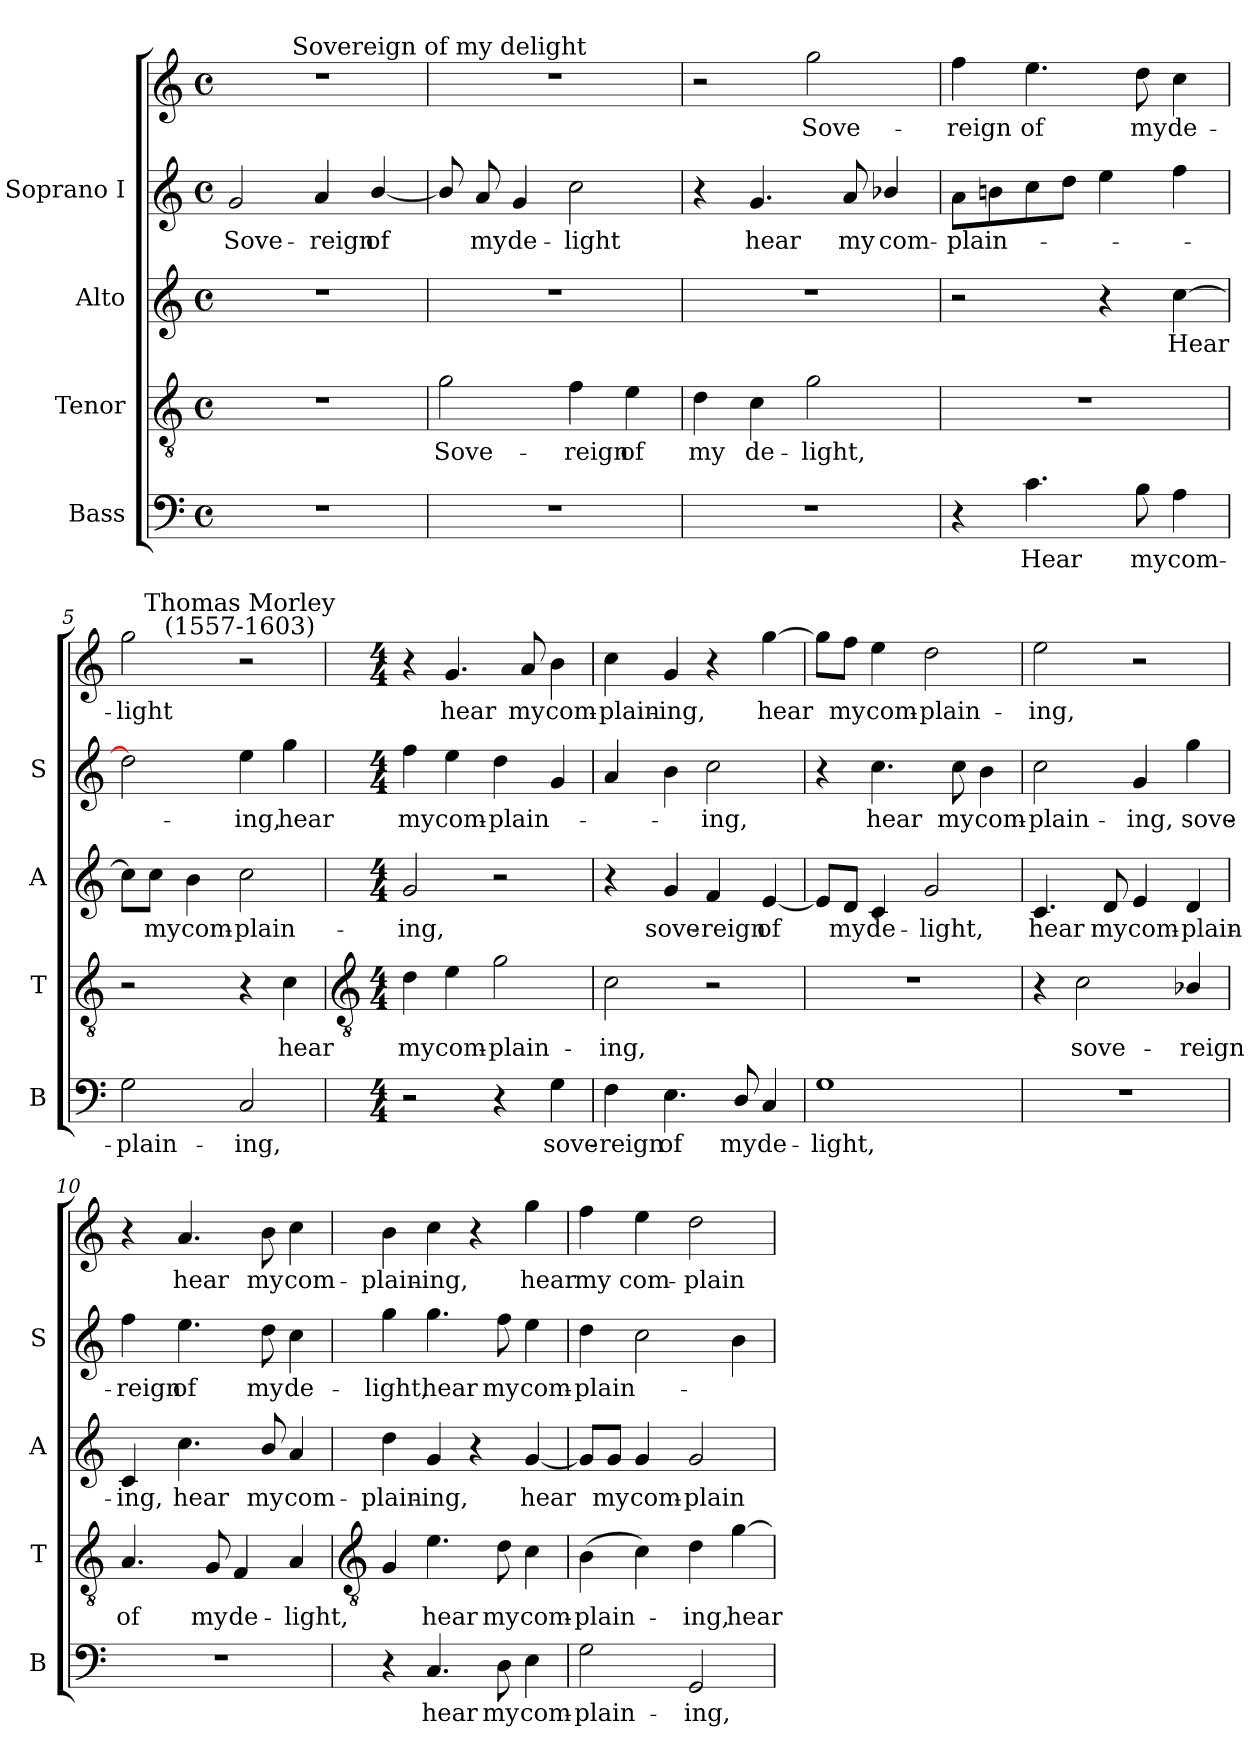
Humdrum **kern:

**kern	**text	**kern	**text	**kern	**text	**kern	**text	**kern	**text
*part4	*part4	*part3	*part3	*part2	*part2	*part1	*part1	*part1	*part1
*staff5	*staff5	*staff4	*staff4	*staff3	*staff3	*staff2	*staff2	*staff1	*staff1
*I"Bass	*	*I"Tenor	*	*I"Alto	*	*I"Soprano I	*	*	*
*I'B	*	*I'T	*	*I'A	*	*I'S	*	*	*
*clefF4	*	*clefGv2	*	*clefG2	*	*clefG2	*	*clefG2	*
*k[]	*	*k[]	*	*k[]	*	*k[]	*	*k[]	*
*C:	*	*C:	*	*C:	*	*C:	*	*C:	*
*M4/4	*	*M4/4	*	*M4/4	*	*M4/4	*	*M4/4	*
*met(c)	*	*met(c)	*	*met(c)	*	*met(c)	*	*met(c)	*
=1	=1	=1	=1	=1	=1	=1	=1	=1	=1
!	!	!	!	!	!	!	!LO:LY:b	!	!
1r	.	1r	.	1r	.	2g	Sove-	1r	.
!	!	!	!	!	!	!	!LO:LY:b	!	!
.	.	.	.	.	.	4a	-reign	.	.
!	!	!	!	!	!	!	!LO:LY:b	!	!
.	.	.	.	.	.	[4b/	of	.	.
=2	=2	=2	=2	=2	=2	=2	=2	=2	=2
!	!	!	!	!	!	!	!	!LO:TX:a:cj:t=Sovereign of my delight	!
!	!	!	!LO:LY:b	!	!	!	!	!	!
1r	.	2g	Sove-	1r	.	8b/]	.	1r	.
!	!	!	!	!	!	!	!LO:LY:b	!	!
.	.	.	.	.	.	8a	my	.	.
!	!	!	!	!	!	!	!LO:LY:b	!	!
.	.	.	.	.	.	4g	de-	.	.
!	!	!	!LO:LY:b	!	!	!	!LO:LY:b	!	!
.	.	4f	-reign	.	.	2cc	-light	.	.
!	!	!	!LO:LY:b	!	!	!	!	!	!
.	.	4e	of	.	.	.	.	.	.
=3	=3	=3	=3	=3	=3	=3	=3	=3	=3
!	!	!	!LO:LY:b	!	!	!	!	!	!
1r	.	4d	my	1r	.	4r	.	2r	.
!	!	!	!LO:LY:b	!	!	!	!LO:LY:b	!	!
.	.	4c	de-	.	.	4.g	-hear	.	.
!	!	!	!LO:LY:b	!	!	!	!	!	!LO:LY:b
.	.	2g	-light,	.	.	.	.	2gg	Sove-
!	!	!	!	!	!	!	!LO:LY:b	!	!
.	.	.	.	.	.	8a	my	.	.
!	!	!	!	!	!	!	!LO:LY:b	!	!
.	.	.	.	.	.	4b-X/	com-	.	.
=4	=4	=4	=4	=4	=4	=4	=4	=4	=4
!	!	!	!	!	!	!	!LO:LY:b	!	!LO:LY:b
4r	.	1r	.	2r	.	8aL	-plain-	4ff	-reign
.	.	.	.	.	.	8bn	.	.	.
!	!LO:LY:b	!	!	!	!	!	!	!	!LO:LY:b
4.c	Hear	.	.	.	.	8cc	.	4.ee	of
.	.	.	.	.	.	8ddJ	.	.	.
.	.	.	.	4r	.	4ee	.	.	.
!	!LO:LY:b	!	!	!	!	!	!	!	!LO:LY:b
8B	my	.	.	.	.	.	.	8dd	my
!	!LO:LY:b	!	!	!	!LO:LY:b	!	!	!	!LO:LY:b
4A	com-	.	.	[4cc	Hear	4ff	.	4cc	de-
=5	=5	=5	=5	=5	=5	=5	=5	=5	=5
!	!LO:LY:b	!	!	!	!	!	!	!	!LO:LY:b
2G	-plain-	2r	.	8cc\L]	.	2dd]	.	2gg	light
!	!	!	!	!	!LO:LY:b	!	!	!	!
.	.	.	.	8cc\J	my	.	.	.	.
!	!	!	!	!	!LO:LY:b	!	!	!	!
.	.	.	.	4b	com-	.	.	.	.
!	!	!	!	!	!	!	!	!LO:TX:a:cj:t=Thomas Morley\n(1557-1603)	!
!	!LO:LY:b	!	!	!	!LO:LY:b	!	!LO:LY:b	!	!
2C	-ing,	4r	.	2cc	-plain-	4ee	ing,	2r	.
!	!	!	!LO:LY:b	!	!	!	!LO:LY:b	!	!
.	.	4c	hear	.	.	4gg	hear	.	.
!!LO:LB:g=z
=6	=6	=6	=6	=6	=6	=6	=6	=6	=6
*	*	*clefGv2	*	*	*	*	*	*	*
*M4/4	*	*M4/4	*	*M4/4	*	*M4/4	*	*M4/4	*
!	!	!	!LO:LY:b	!	!LO:LY:b	!	!LO:LY:b	!	!
2r	.	4d	my	2g	-ing,	4ff	-my	4r	.
!	!	!	!LO:LY:b	!	!	!	!LO:LY:b	!	!LO:LY:b
.	.	4e	com-	.	.	4ee	com-	4.g	hear
!	!	!	!LO:LY:b	!	!	!	!LO:LY:b	!	!
4r	.	2g	-plain-	2r	.	4dd	-plain-	.	.
!	!	!	!	!	!	!	!	!	!LO:LY:b
.	.	.	.	.	.	.	.	8a	my
!	!LO:LY:b	!	!	!	!	!	!	!	!LO:LY:b
4G	sove-	.	.	.	.	4g	.	4b	com-
=7	=7	=7	=7	=7	=7	=7	=7	=7	=7
!	!LO:LY:b	!	!LO:LY:b	!	!	!	!	!	!LO:LY:b
4F	-reign	2c	-ing,	4r	.	4a	.	4cc	plain-
!	!LO:LY:b	!	!	!	!LO:LY:b	!	!	!	!LO:LY:b
4.E	of	.	.	4g	sove-	4b	.	4g	-ing,
!	!	!	!	!	!LO:LY:b	!	!LO:LY:b	!	!
.	.	2r	.	4f	-reign	2cc	ing,	4r	.
!	!LO:LY:b	!	!	!	!	!	!	!	!
8D/	my	.	.	.	.	.	.	.	.
!	!LO:LY:b	!	!	!	!LO:LY:b	!	!	!	!LO:LY:b
4C	de-	.	.	[4e	of	.	.	[4gg	hear
=8	=8	=8	=8	=8	=8	=8	=8	=8	=8
!	!LO:LY:b	!	!	!	!	!	!	!	!
1G	-light,	1r	.	8e/L]	.	4r	.	8gg\L]	.
!	!	!	!	!	!LO:LY:b	!	!	!	!LO:LY:b
.	.	.	.	8d/J	my	.	.	8ff\J	my
!	!	!	!	!	!LO:LY:b	!	!LO:LY:b	!	!LO:LY:b
.	.	.	.	4c	de-	4.cc	-hear	4ee	com-
!	!	!	!	!	!LO:LY:b	!	!	!	!LO:LY:b
.	.	.	.	2g	-light,	.	.	2dd	-plain-
!	!	!	!	!	!	!	!LO:LY:b	!	!
.	.	.	.	.	.	8cc	my	.	.
!	!	!	!	!	!	!	!LO:LY:b	!	!
.	.	.	.	.	.	4b	com-	.	.
=9	=9	=9	=9	=9	=9	=9	=9	=9	=9
!	!	!	!	!	!LO:LY:b	!	!LO:LY:b	!	!LO:LY:b
1r	.	4r	.	4.c	hear	2cc	plain-	2ee	-ing,
!	!	!	!LO:LY:b	!	!	!	!	!	!
.	.	2c	sove-	.	.	.	.	.	.
!	!	!	!	!	!LO:LY:b	!	!	!	!
.	.	.	.	8d	my	.	.	.	.
!	!	!	!	!	!LO:LY:b	!	!LO:LY:b	!	!
.	.	.	.	4e	com-	4g	-ing,	2r	.
!	!	!	!LO:LY:b	!	!LO:LY:b	!	!LO:LY:b	!	!
.	.	4B-X/	-reign	4d	-plain-	4gg	sove-	.	.
=10	=10	=10	=10	=10	=10	=10	=10	=10	=10
!	!	!	!LO:LY:b	!	!LO:LY:b	!	!LO:LY:b	!	!
1r	.	4.A	of	4c	-ing,	4ff	-reign	4r	.
!	!	!	!	!	!LO:LY:b	!	!LO:LY:b	!	!LO:LY:b
.	.	.	.	4.cc	hear	4.ee	of	4.a	-hear
!	!	!	!LO:LY:b	!	!	!	!	!	!
.	.	8G	my	.	.	.	.	.	.
!	!	!	!LO:LY:b	!	!	!	!	!	!
.	.	4F	de-	.	.	.	.	.	.
!	!	!	!	!	!LO:LY:b	!	!LO:LY:b	!	!LO:LY:b
.	.	.	.	8b/	my	8dd	my	8b	my
!	!	!	!LO:LY:b	!	!LO:LY:b	!	!LO:LY:b	!	!LO:LY:b
.	.	4A	-light,	4a	com-	4cc	de-	4cc	com-
!!LO:LB:g=z
=11	=11	=11	=11	=11	=11	=11	=11	=11	=11
*	*	*clefGv2	*	*	*	*	*	*	*
!	!	!	!	!	!LO:LY:b	!	!LO:LY:b	!	!LO:LY:b
4r	.	4G	.	4dd	-plain-	4gg	light,	4b	-plain-
!	!LO:LY:b	!	!LO:LY:b	!	!LO:LY:b	!	!LO:LY:b	!	!LO:LY:b
4.C	hear	4.e	hear	4g	-ing,	4.gg	hear	4cc	-ing,
.	.	.	.	4r	.	.	.	4r	.
!	!LO:LY:b	!	!LO:LY:b	!	!	!	!LO:LY:b	!	!
8D	my	8d	my	.	.	8ff	my	.	.
!	!LO:LY:b	!	!LO:LY:b	!	!LO:LY:b	!	!LO:LY:b	!	!LO:LY:b
4E	com-	4c	com-	[4g	hear	4ee	com-	4gg	hear
=12	=12	=12	=12	=12	=12	=12	=12	=12	=12
!	!LO:LY:b	!	!LO:LY:b	!	!	!	!LO:LY:b	!	!LO:LY:b
2G	-plain-	(>4B	-plain-	8g/L]	.	4dd	-plain-	4ff	-my
!	!	!	!	!	!LO:LY:b	!	!	!	!
.	.	.	.	8g/J	my	.	.	.	.
!	!	!	!	!	!LO:LY:b	!	!	!	!LO:LY:b
.	.	4c)	.	4g	com-	2cc	.	4ee	com-
!	!LO:LY:b	!	!LO:LY:b	!	!LO:LY:b	!	!	!	!LO:LY:b
2GG	-ing,	4d	ing,	2g	-plain-	.	.	2dd	-plain-
!	!	!	!LO:LY:b	!	!	!	!	!	!
.	.	[4g	hear	.	.	4b	.	.	.
=	=	=	=	=	=	=	=	=	=
*-	*-	*-	*-	*-	*-	*-	*-	*-	*-
